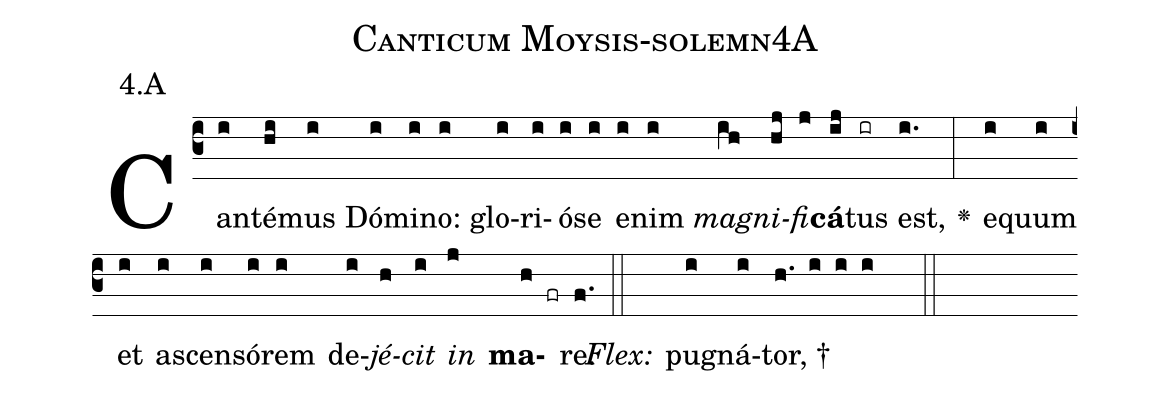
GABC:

name: Canticum Moysis-solemn4A;
annotation: 4.A;
%%
(c3)Can(i)té(hi)mus(i) Dó(i)mi(i)no:(i) glo(i)ri(i)ó(i)se(i) e(i)nim(i) <i>ma</i>(ih)<i>gni</i>(hj)<i>fi</i>(j)<b>cá</b>(ij)tus(ir) est,(i.) <v>\greheightstar</v>(:) e(i)quum(i) et(i) a(i)scen(i)só(i)rem(i) de(i)<i>jé</i>(h)<i>cit</i>(i) <i>in</i>(j) <b>ma</b>(h fr)re.(f.) (::)
<i>Flex:</i>()  pu(i)gná(i)tor, †(h. i i i  ::)

%E(i) u(h) o(i) u(j) a(h) e.(f.) (::)
